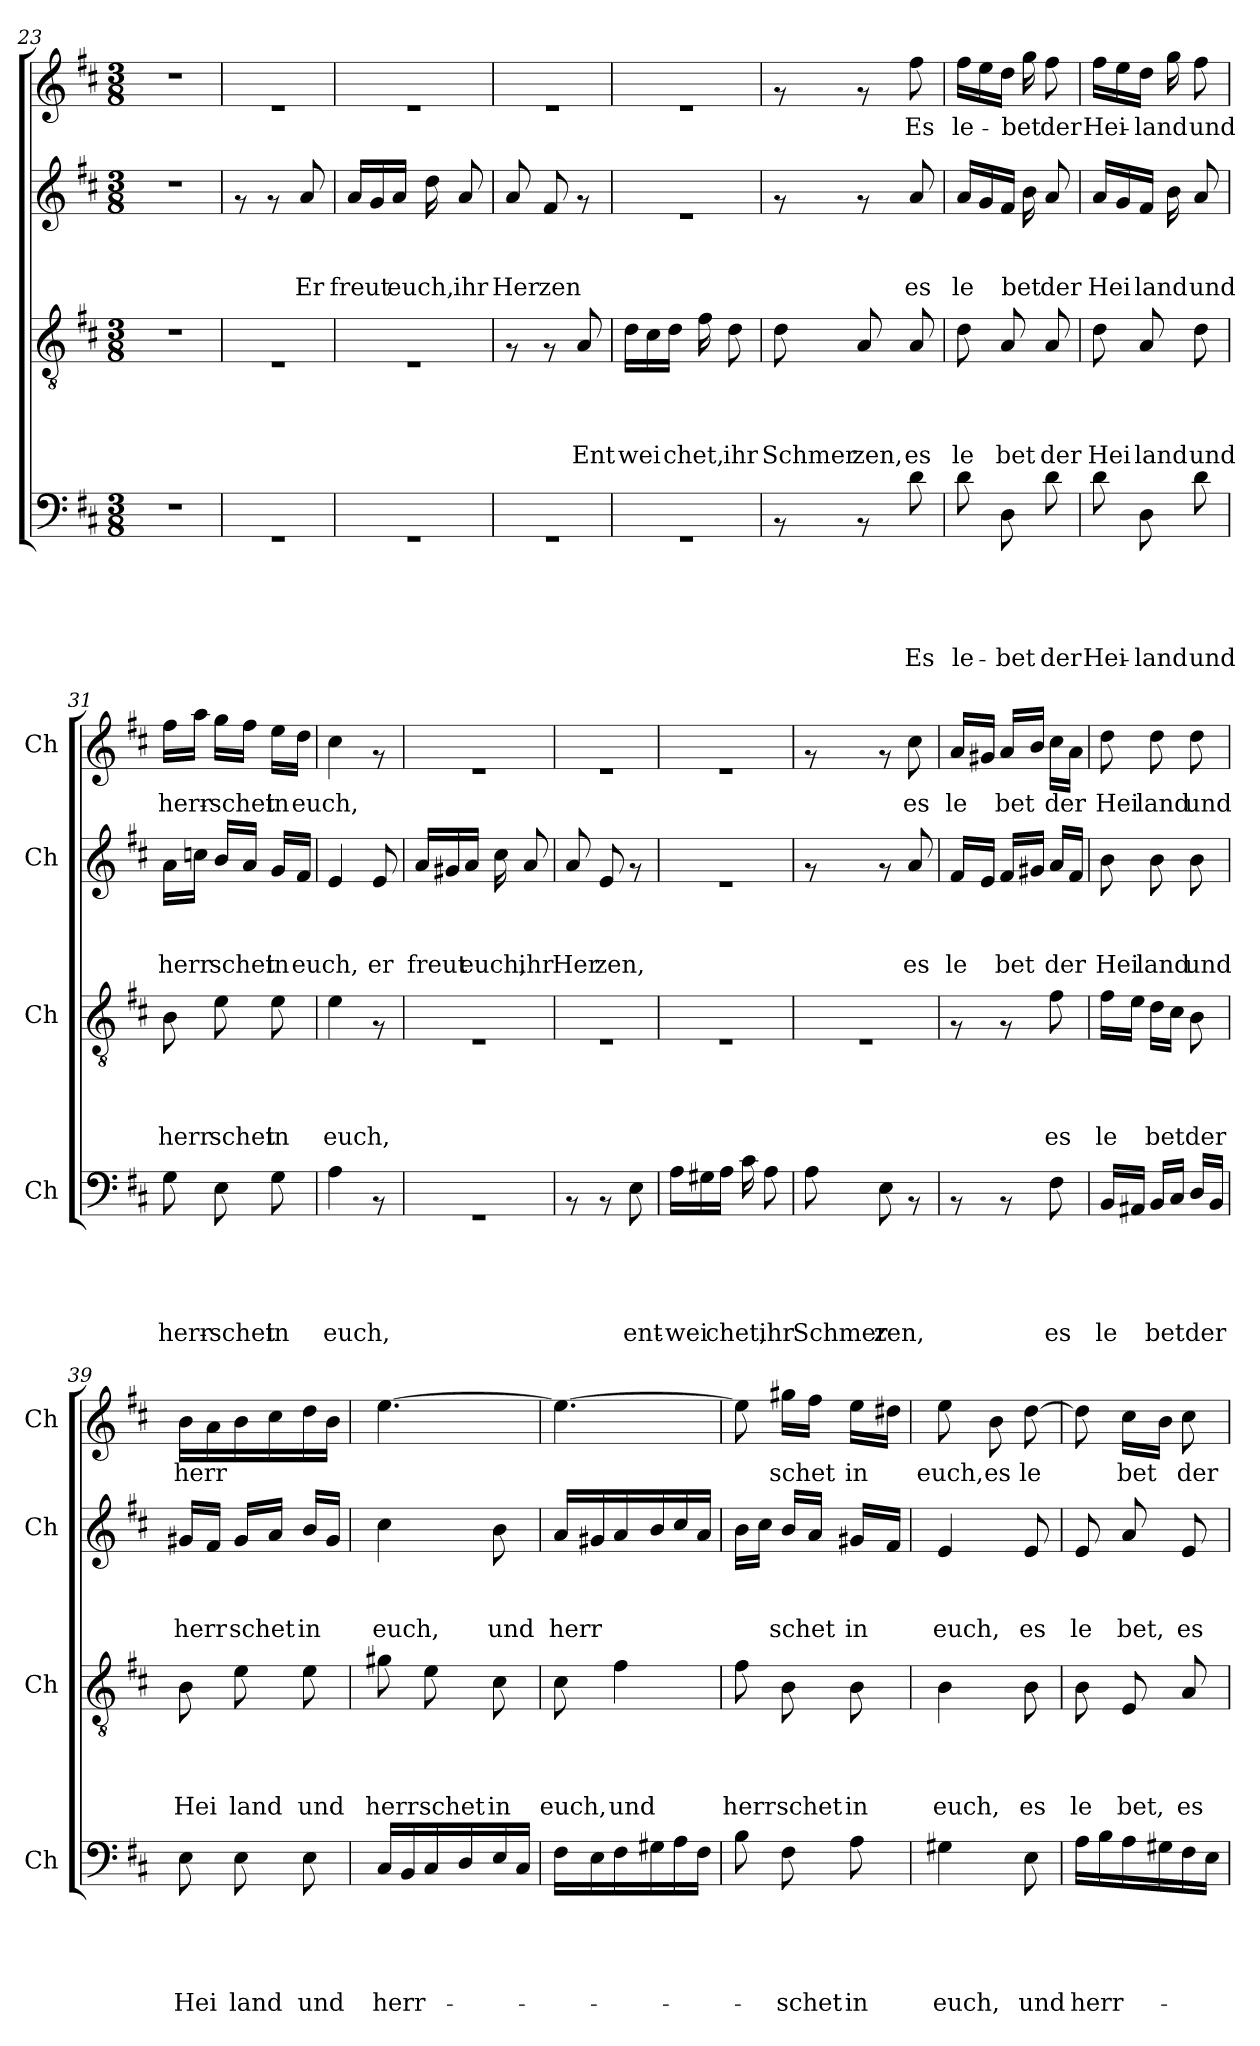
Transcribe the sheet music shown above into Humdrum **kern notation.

**kern	**text	**text	**text	**text	**text	**kern	**text	**text	**text	**text	**kern	**text	**text	**text	**kern	**text
*part4	*part4	*part4	*part4	*part4	*part4	*part3	*part3	*part3	*part3	*part3	*part2	*part2	*part2	*part2	*part1	*part1
*staff4	*staff4	*staff4	*staff4	*staff4	*staff4	*staff3	*staff3	*staff3	*staff3	*staff3	*staff2	*staff2	*staff2	*staff2	*staff1	*staff1
*I'Ch	*	*	*	*	*	*I'Ch	*	*	*	*	*I'Ch	*	*	*	*I'Ch	*
*clefF4	*	*	*	*	*	*clefGv2	*	*	*	*	*clefG2	*	*	*	*clefG2	*
*k[f#c#]	*	*	*	*	*	*k[f#c#]	*	*	*	*	*k[f#c#]	*	*	*	*k[f#c#]	*
*D:	*	*	*	*	*	*D:	*	*	*	*	*D:	*	*	*	*D:	*
*M3/8	*	*	*	*	*	*M3/8	*	*	*	*	*M3/8	*	*	*	*M3/8	*
=23	=23	=23	=23	=23	=23	=23	=23	=23	=23	=23	=23	=23	=23	=23	=23	=23
4.r	.	.	.	.	.	4.r	.	.	.	.	4.r	.	.	.	4.r	.
=24	=24	=24	=24	=24	=24	=24	=24	=24	=24	=24	=24	=24	=24	=24	=24	=24
4.rGG	.	.	.	.	.	4.rE	.	.	.	.	8rf	.	.	.	4.re	.
.	.	.	.	.	.	.	.	.	.	.	8rf	.	.	.	.	.
!	!	!	!	!	!	!	!	!	!	!	!	!	!	!LO:LY:b	!	!
.	.	.	.	.	.	.	.	.	.	.	8a/	.	.	Er	.	.
=25	=25	=25	=25	=25	=25	=25	=25	=25	=25	=25	=25	=25	=25	=25	=25	=25
!	!	!	!	!	!	!	!	!	!	!	!	!	!	!LO:LY:b	!	!
4.rGG	.	.	.	.	.	4.rE	.	.	.	.	16a/LL	.	.	freut	4.re	.
.	.	.	.	.	.	.	.	.	.	.	16g/	.	.	.	.	.
!	!	!	!	!	!	!	!	!	!	!	!	!	!	!LO:LY:b	!	!
.	.	.	.	.	.	.	.	.	.	.	16a/JJ	.	.	euch,	.	.
.	.	.	.	.	.	.	.	.	.	.	16dd\	.	.	.	.	.
!	!	!	!	!	!	!	!	!	!	!	!	!	!	!LO:LY:b	!	!
.	.	.	.	.	.	.	.	.	.	.	8a/	.	.	ihr	.	.
=26	=26	=26	=26	=26	=26	=26	=26	=26	=26	=26	=26	=26	=26	=26	=26	=26
!	!	!	!	!	!	!	!	!	!	!	!	!	!	!LO:LY:b	!	!
4.rGG	.	.	.	.	.	8rF	.	.	.	.	8a/	.	.	Her	4.re	.
!	!	!	!	!	!	!	!	!	!	!	!	!	!	!LO:LY:b	!	!
.	.	.	.	.	.	8rF	.	.	.	.	8f#/	.	.	zen	.	.
!	!	!	!	!	!	!	!	!	!	!LO:LY:b	!	!	!	!	!	!
.	.	.	.	.	.	8A/	.	.	.	Ent	8rf	.	.	.	.	.
=27	=27	=27	=27	=27	=27	=27	=27	=27	=27	=27	=27	=27	=27	=27	=27	=27
!	!	!	!	!	!	!	!	!	!	!LO:LY:b	!	!	!	!	!	!
4.rGG	.	.	.	.	.	16d\LL	.	.	.	wei	4.re	.	.	.	4.re	.
.	.	.	.	.	.	16c#\	.	.	.	.	.	.	.	.	.	.
!	!	!	!	!	!	!	!	!	!	!LO:LY:b	!	!	!	!	!	!
.	.	.	.	.	.	16d\JJ	.	.	.	chet,	.	.	.	.	.	.
.	.	.	.	.	.	16f#\	.	.	.	.	.	.	.	.	.	.
!	!	!	!	!	!	!	!	!	!	!LO:LY:b	!	!	!	!	!	!
.	.	.	.	.	.	8d\	.	.	.	ihr	.	.	.	.	.	.
=28	=28	=28	=28	=28	=28	=28	=28	=28	=28	=28	=28	=28	=28	=28	=28	=28
!	!	!	!	!	!	!	!	!	!	!LO:LY:b	!	!	!	!	!	!
8rAA	.	.	.	.	.	8d\	.	.	.	Schmer	8rf	.	.	.	8rf	.
!	!	!	!	!	!	!	!	!	!	!LO:LY:b	!	!	!	!	!	!
8rAA	.	.	.	.	.	8A/	.	.	.	zen,	8rf	.	.	.	8rf	.
!	!	!	!	!	!LO:LY:b	!	!	!	!	!LO:LY:b	!	!	!	!LO:LY:b	!	!LO:LY:b
8d\	.	.	.	.	Es	8A/	.	.	.	es	8a/	.	.	es	8ff#\	Es
!!LO:LB:g=z
=29	=29	=29	=29	=29	=29	=29	=29	=29	=29	=29	=29	=29	=29	=29	=29	=29
!	!	!	!	!	!LO:LY:b	!	!	!	!	!LO:LY:b	!	!	!	!LO:LY:b	!	!LO:LY:b
8d\	.	.	.	.	le-	8d\	.	.	.	le	16a/LL	.	.	le	16ff#\LL	le-
.	.	.	.	.	.	.	.	.	.	.	16g/	.	.	.	16ee\	.
!	!	!	!	!	!LO:LY:b	!	!	!	!	!LO:LY:b	!	!	!	!	!	!
8D\	.	.	.	.	-bet	8A/	.	.	.	bet	16f#/JJ	.	.	.	16dd\JJ	.
!	!	!	!	!	!	!	!	!	!	!	!	!	!	!LO:LY:b	!	!LO:LY:b
.	.	.	.	.	.	.	.	.	.	.	16b\	.	.	bet	16gg\	-bet
!	!	!	!	!	!LO:LY:b	!	!	!	!	!LO:LY:b	!	!	!	!LO:LY:b	!	!LO:LY:b
8d\	.	.	.	.	der	8A/	.	.	.	der	8a/	.	.	der	8ff#\	der
=30	=30	=30	=30	=30	=30	=30	=30	=30	=30	=30	=30	=30	=30	=30	=30	=30
!	!	!	!	!	!LO:LY:b	!	!	!	!	!LO:LY:b	!	!	!	!LO:LY:b	!	!LO:LY:b
8d\	.	.	.	.	Hei-	8d\	.	.	.	Hei	16a/LL	.	.	Hei	16ff#\LL	Hei-
.	.	.	.	.	.	.	.	.	.	.	16g/	.	.	.	16ee\	.
!	!	!	!	!	!LO:LY:b	!	!	!	!	!LO:LY:b	!	!	!	!LO:LY:b	!	!LO:LY:b
8D\	.	.	.	.	-land	8A/	.	.	.	land	16f#/JJ	.	.	land	16dd\JJ	-land
.	.	.	.	.	.	.	.	.	.	.	16b\	.	.	.	16gg\	.
!	!	!	!	!	!LO:LY:b	!	!	!	!	!LO:LY:b	!	!	!	!LO:LY:b	!	!LO:LY:b
8d\	.	.	.	.	und	8d\	.	.	.	und	8a/	.	.	und	8ff#\	und
=31	=31	=31	=31	=31	=31	=31	=31	=31	=31	=31	=31	=31	=31	=31	=31	=31
!	!	!	!	!	!LO:LY:b	!	!	!	!	!LO:LY:b	!	!	!	!LO:LY:b	!	!LO:LY:b
8G\	.	.	.	.	herr-	8B\	.	.	.	herr	16a\LL	.	.	herr	16ff#\LL	herr-
.	.	.	.	.	.	.	.	.	.	.	16ccn\JJ	.	.	.	16aa\JJ	.
!	!	!	!	!	!LO:LY:b	!	!	!	!	!LO:LY:b	!	!	!	!LO:LY:b	!	!LO:LY:b
8E\	.	.	.	.	-schet	8e\	.	.	.	schet	16b/LL	.	.	schet	16gg\LL	-schet
.	.	.	.	.	.	.	.	.	.	.	16a/JJ	.	.	.	16ff#\JJ	.
!	!	!	!	!	!LO:LY:b	!	!	!	!	!LO:LY:b	!	!	!	!LO:LY:b	!	!LO:LY:b
8G\	.	.	.	.	in	8e\	.	.	.	in	16g/LL	.	.	in	16ee\LL	in
!	!	!	!	!	!	!	!	!	!	!	!	!	!	!LO:LY:b	!	!LO:LY:b
.	.	.	.	.	.	.	.	.	.	.	16f#/JJ	.	.	euch,	16dd\JJ	euch,
=32	=32	=32	=32	=32	=32	=32	=32	=32	=32	=32	=32	=32	=32	=32	=32	=32
!	!	!	!	!	!LO:LY:b	!	!	!	!	!LO:LY:b	!	!	!	!	!	!
4A\	.	.	.	.	euch,	4e\	.	.	.	euch,	4e/	.	.	.	4cc#\	.
!	!	!	!	!	!	!	!	!	!	!	!	!	!	!LO:LY:b	!	!
8rAA	.	.	.	.	.	8rF	.	.	.	.	8e/	.	.	er	8rf	.
=33	=33	=33	=33	=33	=33	=33	=33	=33	=33	=33	=33	=33	=33	=33	=33	=33
!	!	!	!	!	!	!	!	!	!	!	!	!	!	!LO:LY:b	!	!
4.rGG	.	.	.	.	.	4.rE	.	.	.	.	16a/LL	.	.	freut	4.re	.
.	.	.	.	.	.	.	.	.	.	.	16g#X/	.	.	.	.	.
!	!	!	!	!	!	!	!	!	!	!	!	!	!	!LO:LY:b	!	!
.	.	.	.	.	.	.	.	.	.	.	16a/JJ	.	.	euch,	.	.
.	.	.	.	.	.	.	.	.	.	.	16cc#\	.	.	.	.	.
!	!	!	!	!	!	!	!	!	!	!	!	!	!	!LO:LY:b	!	!
.	.	.	.	.	.	.	.	.	.	.	8a/	.	.	ihr	.	.
=34	=34	=34	=34	=34	=34	=34	=34	=34	=34	=34	=34	=34	=34	=34	=34	=34
!	!	!	!	!	!	!	!	!	!	!	!	!	!	!LO:LY:b	!	!
8rAA	.	.	.	.	.	4.rE	.	.	.	.	8a/	.	.	Her	4.re	.
!	!	!	!	!	!	!	!	!	!	!	!	!	!	!LO:LY:b	!	!
8rAA	.	.	.	.	.	.	.	.	.	.	8e/	.	.	zen,	.	.
!	!	!	!	!	!LO:LY:b	!	!	!	!	!	!	!	!	!	!	!
8E\	.	.	.	.	ent-	.	.	.	.	.	8rf	.	.	.	.	.
!!LO:LB:g=z
=35	=35	=35	=35	=35	=35	=35	=35	=35	=35	=35	=35	=35	=35	=35	=35	=35
!	!	!	!	!	!LO:LY:b	!	!	!	!	!	!	!	!	!	!	!
16A\LL	.	.	.	.	-wei	4.rE	.	.	.	.	4.re	.	.	.	4.re	.
16G#X\	.	.	.	.	.	.	.	.	.	.	.	.	.	.	.	.
!	!	!	!	!	!LO:LY:b	!	!	!	!	!	!	!	!	!	!	!
16A\JJ	.	.	.	.	chet,	.	.	.	.	.	.	.	.	.	.	.
16c#\	.	.	.	.	.	.	.	.	.	.	.	.	.	.	.	.
!	!	!	!	!	!LO:LY:b	!	!	!	!	!	!	!	!	!	!	!
8A\	.	.	.	.	ihr	.	.	.	.	.	.	.	.	.	.	.
=36	=36	=36	=36	=36	=36	=36	=36	=36	=36	=36	=36	=36	=36	=36	=36	=36
!	!	!	!	!	!LO:LY:b	!	!	!	!	!	!	!	!	!	!	!
8A\	.	.	.	.	Schmer	4.rE	.	.	.	.	8rf	.	.	.	8rf	.
!	!	!	!	!	!LO:LY:b	!	!	!	!	!	!	!	!	!	!	!
8E\	.	.	.	.	zen,	.	.	.	.	.	8rf	.	.	.	8rf	.
!	!	!	!	!	!	!	!	!	!	!	!	!	!	!LO:LY:b	!	!LO:LY:b
8rAA	.	.	.	.	.	.	.	.	.	.	8a/	.	.	es	8cc#\	es
=37	=37	=37	=37	=37	=37	=37	=37	=37	=37	=37	=37	=37	=37	=37	=37	=37
!	!	!	!	!	!	!	!	!	!	!	!	!	!	!LO:LY:b	!	!LO:LY:b
8rAA	.	.	.	.	.	8rF	.	.	.	.	16f#/LL	.	.	le	16a/LL	le
.	.	.	.	.	.	.	.	.	.	.	16e/JJ	.	.	.	16g#X/JJ	.
!	!	!	!	!	!	!	!	!	!	!	!	!	!	!LO:LY:b	!	!LO:LY:b
8rAA	.	.	.	.	.	8rF	.	.	.	.	16f#/LL	.	.	bet	16a/LL	bet
.	.	.	.	.	.	.	.	.	.	.	16g#X/JJ	.	.	.	16b/JJ	.
!	!	!	!	!	!LO:LY:b	!	!	!	!	!LO:LY:b	!	!	!	!LO:LY:b	!	!LO:LY:b
8F#\	.	.	.	.	es	8f#\	.	.	.	es	16a/LL	.	.	der	16cc#\LL	der
.	.	.	.	.	.	.	.	.	.	.	16f#/JJ	.	.	.	16a\JJ	.
=38	=38	=38	=38	=38	=38	=38	=38	=38	=38	=38	=38	=38	=38	=38	=38	=38
!	!	!	!	!	!LO:LY:b	!	!	!	!	!LO:LY:b	!	!	!	!LO:LY:b	!	!LO:LY:b
16BB/LL	.	.	.	.	le	16f#\LL	.	.	.	le	8b\	.	.	Hei	8dd\	Hei
16AA#X/JJ	.	.	.	.	.	16e\JJ	.	.	.	.	.	.	.	.	.	.
!	!	!	!	!	!LO:LY:b	!	!	!	!	!LO:LY:b	!	!	!	!LO:LY:b	!	!LO:LY:b
16BB/LL	.	.	.	.	bet	16d\LL	.	.	.	bet	8b\	.	.	land	8dd\	land
16C#/JJ	.	.	.	.	.	16c#\JJ	.	.	.	.	.	.	.	.	.	.
!	!	!	!	!	!LO:LY:b	!	!	!	!	!LO:LY:b	!	!	!	!LO:LY:b	!	!LO:LY:b
16D/LL	.	.	.	.	der	8B\	.	.	.	der	8b\	.	.	und	8dd\	und
16BB/JJ	.	.	.	.	.	.	.	.	.	.	.	.	.	.	.	.
=39	=39	=39	=39	=39	=39	=39	=39	=39	=39	=39	=39	=39	=39	=39	=39	=39
!	!	!	!	!	!LO:LY:b	!	!	!	!	!LO:LY:b	!	!	!	!LO:LY:b	!	!LO:LY:b
8E\	.	.	.	.	Hei	8B\	.	.	.	Hei	16g#X/LL	.	.	herr	16b\LL	herr
.	.	.	.	.	.	.	.	.	.	.	16f#/JJ	.	.	.	16a\	.
!	!	!	!	!	!LO:LY:b	!	!	!	!	!LO:LY:b	!	!	!	!LO:LY:b	!	!
8E\	.	.	.	.	land	8e\	.	.	.	land	16g#/LL	.	.	schet	16b\	.
.	.	.	.	.	.	.	.	.	.	.	16a/JJ	.	.	.	16cc#\	.
!	!	!	!	!	!LO:LY:b	!	!	!	!	!LO:LY:b	!	!	!	!LO:LY:b	!	!
8E\	.	.	.	.	und	8e\	.	.	.	und	16b/LL	.	.	in	16dd\	.
.	.	.	.	.	.	.	.	.	.	.	16g#/JJ	.	.	.	16b\JJ	.
!!LO:PB:g=z
=40	=40	=40	=40	=40	=40	=40	=40	=40	=40	=40	=40	=40	=40	=40	=40	=40
!	!	!	!	!	!LO:LY:b	!	!	!	!	!LO:LY:b	!	!	!	!LO:LY:b	!	!
16C#/LL	.	.	.	.	herr-	8g#X\	.	.	.	herr	4cc#\	.	.	euch,	[>4.ee\	.
16BB/	.	.	.	.	.	.	.	.	.	.	.	.	.	.	.	.
!	!	!	!	!	!	!	!	!	!	!LO:LY:b	!	!	!	!	!	!
16C#/	.	.	.	.	.	8e\	.	.	.	schet	.	.	.	.	.	.
16D/	.	.	.	.	.	.	.	.	.	.	.	.	.	.	.	.
!	!	!	!	!	!	!	!	!	!	!LO:LY:b	!	!	!	!LO:LY:b	!	!
16E/	.	.	.	.	.	8c#\	.	.	.	in	8b\	.	.	und	.	.
16C#/JJ	.	.	.	.	.	.	.	.	.	.	.	.	.	.	.	.
=41	=41	=41	=41	=41	=41	=41	=41	=41	=41	=41	=41	=41	=41	=41	=41	=41
!	!	!	!	!	!	!	!	!	!	!LO:LY:b	!	!	!	!LO:LY:b	!	!
16F#\LL	.	.	.	.	.	8c#\	.	.	.	euch,	16a/LL	.	.	herr	4.ee\_	.
16E\	.	.	.	.	.	.	.	.	.	.	16g#X/	.	.	.	.	.
!	!	!	!	!	!	!	!	!	!	!LO:LY:b	!	!	!	!	!	!
16F#\	.	.	.	.	.	4f#\	.	.	.	und	16a/	.	.	.	.	.
16G#X\	.	.	.	.	.	.	.	.	.	.	16b/	.	.	.	.	.
16A\	.	.	.	.	.	.	.	.	.	.	16cc#/	.	.	.	.	.
16F#\JJ	.	.	.	.	.	.	.	.	.	.	16a/JJ	.	.	.	.	.
=42	=42	=42	=42	=42	=42	=42	=42	=42	=42	=42	=42	=42	=42	=42	=42	=42
!	!	!	!	!	!	!	!	!	!	!LO:LY:b	!	!	!	!	!	!
8B\	.	.	.	.	.	8f#\	.	.	.	herr	16b\LL	.	.	.	8ee\]	.
.	.	.	.	.	.	.	.	.	.	.	16cc#\JJ	.	.	.	.	.
!	!	!	!	!	!LO:LY:b	!	!	!	!	!LO:LY:b	!	!	!	!LO:LY:b	!	!LO:LY:b
8F#\	.	.	.	.	-schet	8B\	.	.	.	schet	16b/LL	.	.	schet	16gg#X\LL	schet
.	.	.	.	.	.	.	.	.	.	.	16a/JJ	.	.	.	16ff#\JJ	.
!	!	!	!	!	!LO:LY:b	!	!	!	!	!LO:LY:b	!	!	!	!LO:LY:b	!	!LO:LY:b
8A\	.	.	.	.	in	8B\	.	.	.	in	16g#X/LL	.	.	in	16ee\LL	in
.	.	.	.	.	.	.	.	.	.	.	16f#/JJ	.	.	.	16dd#X\JJ	.
=43	=43	=43	=43	=43	=43	=43	=43	=43	=43	=43	=43	=43	=43	=43	=43	=43
!	!	!	!	!	!LO:LY:b	!	!	!	!	!LO:LY:b	!	!	!	!LO:LY:b	!	!LO:LY:b
4G#X\	.	.	.	.	euch,	4B\	.	.	.	euch,	4e/	.	.	euch,	8ee\	euch,
!	!	!	!	!	!	!	!	!	!	!	!	!	!	!	!	!LO:LY:b
.	.	.	.	.	.	.	.	.	.	.	.	.	.	.	8b\	es
!	!	!	!	!	!LO:LY:b	!	!	!	!	!LO:LY:b	!	!	!	!LO:LY:b	!	!LO:LY:b
8E\	.	.	.	.	und	8B\	.	.	.	es	8e/	.	.	es	[>8dd\	le
=44	=44	=44	=44	=44	=44	=44	=44	=44	=44	=44	=44	=44	=44	=44	=44	=44
!	!	!	!	!	!LO:LY:b	!	!	!	!	!LO:LY:b	!	!	!	!LO:LY:b	!	!
16A\LL	.	.	.	.	herr-	8B\	.	.	.	le	8e/	.	.	le	8dd\]	.
16B\	.	.	.	.	.	.	.	.	.	.	.	.	.	.	.	.
!	!	!	!	!	!	!	!	!	!	!LO:LY:b	!	!	!	!LO:LY:b	!	!LO:LY:b
16A\	.	.	.	.	.	8E/	.	.	.	bet,	8a/	.	.	bet,	16cc#\LL	bet
16G#X\	.	.	.	.	.	.	.	.	.	.	.	.	.	.	16b\JJ	.
!	!	!	!	!	!	!	!	!	!	!LO:LY:b	!	!	!	!LO:LY:b	!	!LO:LY:b
16F#\	.	.	.	.	.	8A/	.	.	.	es	8e/	.	.	es	8cc#\	der
16E\JJ	.	.	.	.	.	.	.	.	.	.	.	.	.	.	.	.
=	=	=	=	=	=	=	=	=	=	=	=	=	=	=	=	=
*-	*-	*-	*-	*-	*-	*-	*-	*-	*-	*-	*-	*-	*-	*-	*-	*-
